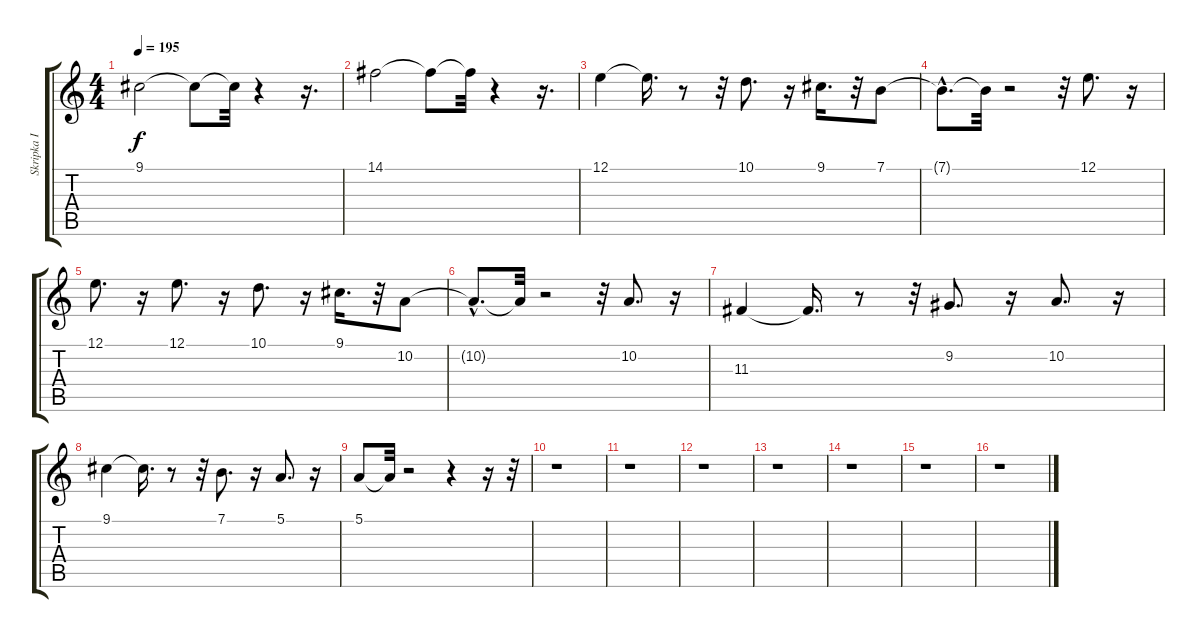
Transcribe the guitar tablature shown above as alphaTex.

\track ("Skripka I" "Skripka I") {instrument stringensemble1}
\staff {score tabs}
\tuning (E4 B3 G3 D3 A2 D2) {hide}
\ts (4 4)
\tempo 195
\clef g2
\ks c
9.1.2{dy f} 9.1{t}.8 9.1{t}.32 r.4 r.16{d} |
14.1.2 14.1{t}.8 14.1{t}.32 r.4 r.16{d} |
12.1.4 12.1{t}.16{d} r.8 r.32 10.1.8{d} r.16 9.1.16{d} r.32 7.1.8 |
7.1{hac t}.8{d} 7.1{t}.32 r.2 r.32 12.1.8{d} r.16 |
12.1.8{d} r.16 12.1.8{d} r.16 10.1.8{d} r.16 9.1.16{d} r.32 10.2.8 |
10.2{hac t}.8{d} 10.2{t}.32 r.2 r.32 10.2.8{d} r.16 |
11.3.4 11.3{t}.16{d} r.8 r.32 9.2.8{d} r.16 10.2.8{d} r.16 |
9.1.4 9.1{t}.16{d} r.8 r.32 7.1.8{d} r.16 5.1.8{d} r.16 |
5.1.8 5.1{t}.32 r.2 r.4 r.16 r.32 |
r.1 |
r.1 |
r.1 |
r.1 |
r.1 |
r.1 |
r.1
